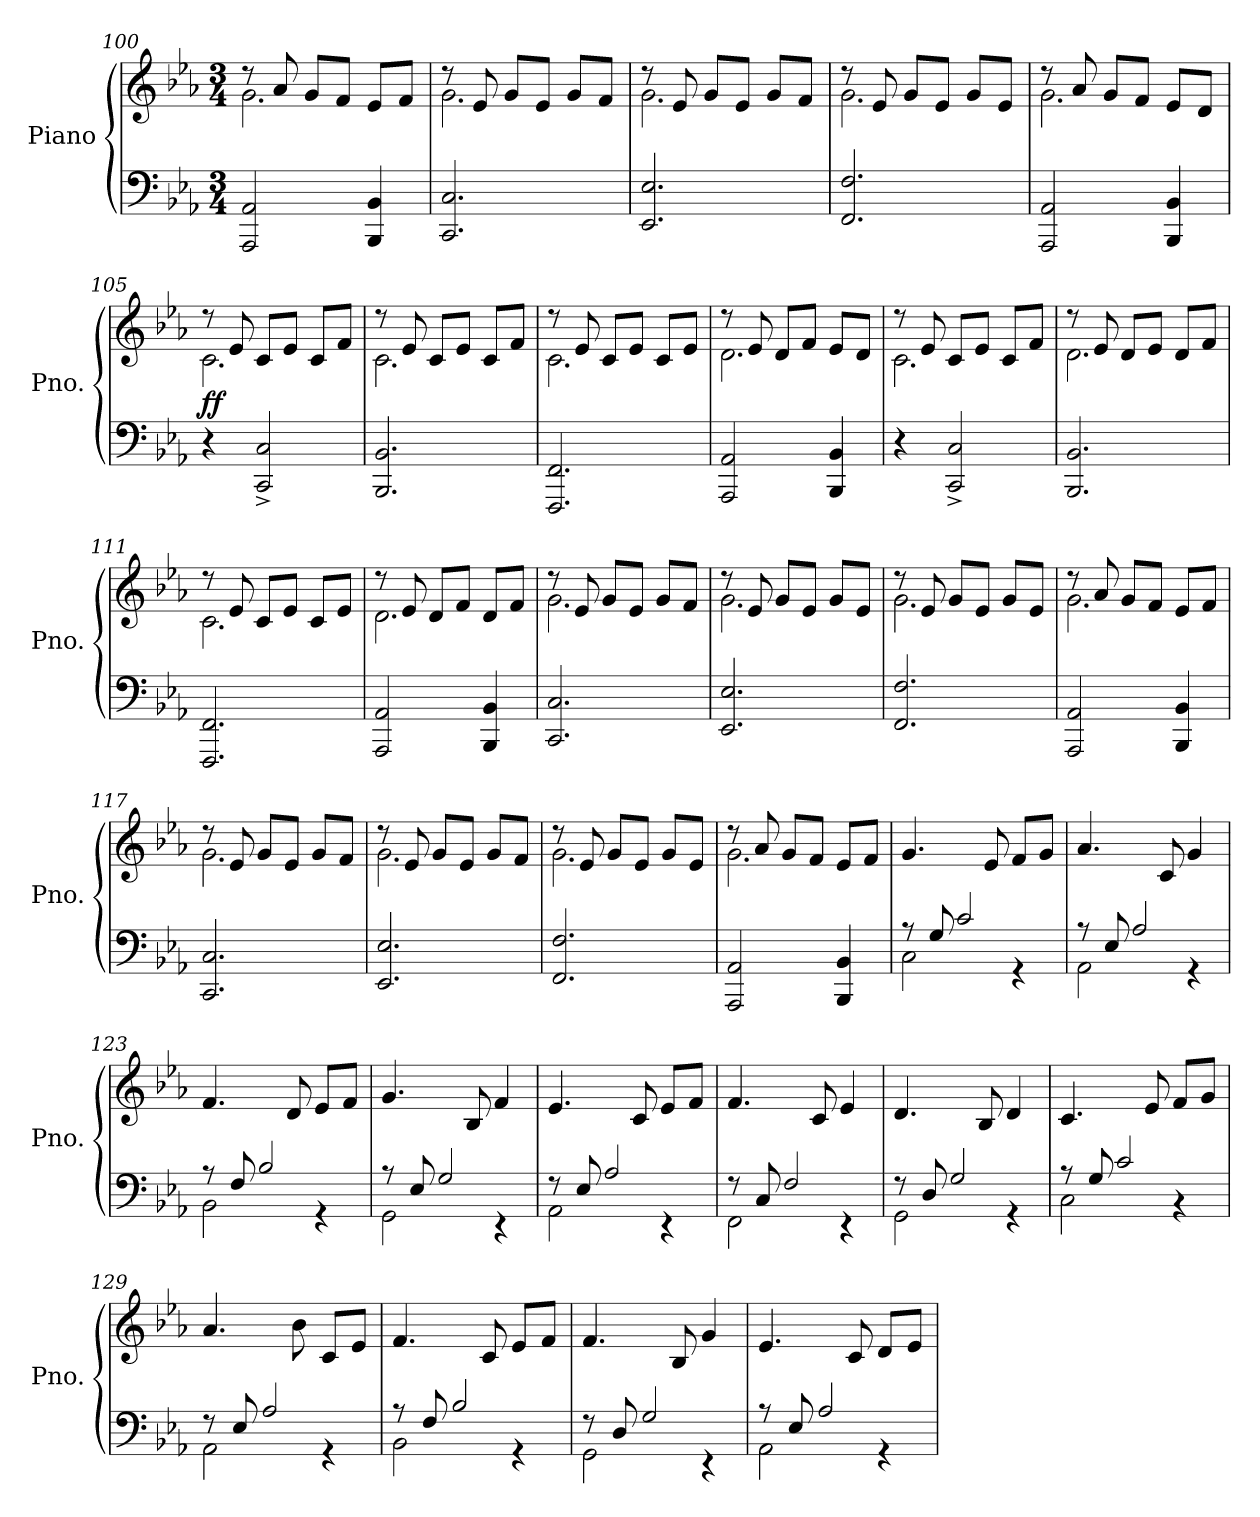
**kern	**kern	**dynam
*part1	*part1	*part1
*staff2	*staff1	*staff1/2
*I"Piano	*	*
*I'Pno.	*	*
*clefF4	*clefG2	*
*k[b-e-a-]	*k[b-e-a-]	*
*M3/4	*M3/4	*
=100	=100	=100
*	*^	*
2AAA-/ 2AA-/	8r	2.g\	.
.	8a-/	.	.
.	8g/L	.	.
.	8f/J	.	.
4BBB-/ 4BB-/	8e-/L	.	.
.	8f/J	.	.
=101	=101	=101	=101
2.CC/ 2.C/	8r	2.g\	.
.	8e-/	.	.
.	8g/L	.	.
.	8e-/J	.	.
.	8g/L	.	.
.	8f/J	.	.
=102	=102	=102	=102
2.EE-/ 2.E-/	8r	2.g\	.
.	8e-/	.	.
.	8g/L	.	.
.	8e-/J	.	.
.	8g/L	.	.
.	8f/J	.	.
=103	=103	=103	=103
2.FF/ 2.F/	8r	2.g\	.
.	8e-/	.	.
.	8g/L	.	.
.	8e-/J	.	.
.	8g/L	.	.
.	8e-/J	.	.
!!LO:LB:g=z	!!
=104	=104	=104	=104
2AAA-/ 2AA-/	8r	2.g\	.
.	8a-/	.	.
.	8g/L	.	.
.	8f/J	.	.
4BBB-/ 4BB-/	8e-/L	.	.
.	8d/J	.	.
=105	=105	=105	=105
!	!	!	!LO:DY:a=2
4r	8r	2.c\	ff
.	8e-/	.	.
2CC/^ 2C/^	8c/L	.	.
.	8e-/J	.	.
.	8c/L	.	.
.	8f/J	.	.
=106	=106	=106	=106
2.BBB-/ 2.BB-/	8r	2.c\	.
.	8e-/	.	.
.	8c/L	.	.
.	8e-/J	.	.
.	8c/L	.	.
.	8f/J	.	.
=107	=107	=107	=107
2.FFF/ 2.FF/	8r	2.c\	.
.	8e-/	.	.
.	8c/L	.	.
.	8e-/J	.	.
.	8c/L	.	.
.	8e-/J	.	.
=108	=108	=108	=108
2AAA-/ 2AA-/	8r	2.d\	.
.	8e-/	.	.
.	8d/L	.	.
.	8f/J	.	.
4BBB-/ 4BB-/	8e-/L	.	.
.	8d/J	.	.
!!LO:LB:g=z	!!
=109	=109	=109	=109
4r	8r	2.c\	.
.	8e-/	.	.
2CC/^ 2C/^	8c/L	.	.
.	8e-/J	.	.
.	8c/L	.	.
.	8f/J	.	.
=110	=110	=110	=110
2.BBB-/ 2.BB-/	8r	2.d\	.
.	8e-/	.	.
.	8d/L	.	.
.	8e-/J	.	.
.	8d/L	.	.
.	8f/J	.	.
=111	=111	=111	=111
2.FFF/ 2.FF/	8r	2.c\	.
.	8e-/	.	.
.	8c/L	.	.
.	8e-/J	.	.
.	8c/L	.	.
.	8e-/J	.	.
=112	=112	=112	=112
2AAA-/ 2AA-/	8r	2.d\	.
.	8e-/	.	.
.	8d/L	.	.
.	8f/J	.	.
4BBB-/ 4BB-/	8d/L	.	.
.	8f/J	.	.
=113	=113	=113	=113
2.CC/ 2.C/	8r	2.g\	.
.	8e-/	.	.
.	8g/L	.	.
.	8e-/J	.	.
.	8g/L	.	.
.	8f/J	.	.
!!LO:LB:g=z	!!
=114	=114	=114	=114
2.EE-/ 2.E-/	8r	2.g\	.
.	8e-/	.	.
.	8g/L	.	.
.	8e-/J	.	.
.	8g/L	.	.
.	8e-/J	.	.
=115	=115	=115	=115
2.FF/ 2.F/	8r	2.g\	.
.	8e-/	.	.
.	8g/L	.	.
.	8e-/J	.	.
.	8g/L	.	.
.	8e-/J	.	.
=116	=116	=116	=116
2AAA-/ 2AA-/	8r	2.g\	.
.	8a-/	.	.
.	8g/L	.	.
.	8f/J	.	.
4BBB-/ 4BB-/	8e-/L	.	.
.	8f/J	.	.
=117	=117	=117	=117
2.CC/ 2.C/	8r	2.g\	.
.	8e-/	.	.
.	8g/L	.	.
.	8e-/J	.	.
.	8g/L	.	.
.	8f/J	.	.
=118	=118	=118	=118
2.EE-/ 2.E-/	8r	2.g\	.
.	8e-/	.	.
.	8g/L	.	.
.	8e-/J	.	.
.	8g/L	.	.
.	8f/J	.	.
!!LO:LB:g=z	!!
=119	=119	=119	=119
2.FF/ 2.F/	8r	2.g\	.
.	8e-/	.	.
.	8g/L	.	.
.	8e-/J	.	.
.	8g/L	.	.
.	8e-/J	.	.
=120	=120	=120	=120
2AAA-/ 2AA-/	8r	2.g\	.
.	8a-/	.	.
.	8g/L	.	.
.	8f/J	.	.
4BBB-/ 4BB-/	8e-/L	.	.
.	8f/J	.	.
*	*v	*v	*
=121	=121	=121
*^	*	*
8r	2C\	4.g/	.
8G/	.	.	.
2c/	.	.	.
.	.	8e-/	.
.	4r	8f/L	.
.	.	8g/J	.
=122	=122	=122	=122
8r	2AA-\	4.a-/	.
8E-/	.	.	.
2A-/	.	.	.
.	.	8c/	.
.	4r	4g/	.
=123	=123	=123	=123
8r	2BB-\	4.f/	.
8F/	.	.	.
2B-/	.	.	.
.	.	8d/	.
.	4r	8e-/L	.
.	.	8f/J	.
=124	=124	=124	=124
8r	2GG\	4.g/	.
8E-/	.	.	.
2G/	.	.	.
.	.	8B-/	.
.	4r	4f/	.
!!LO:PB:g=z
=125	=125	=125	=125
8r	2AA-\	4.e-/	.
8E-/	.	.	.
2A-/	.	.	.
.	.	8c/	.
.	4r	8e-/L	.
.	.	8f/J	.
=126	=126	=126	=126
8r	2FF\	4.f/	.
8C/	.	.	.
2F/	.	.	.
.	.	8c/	.
.	4r	4e-/	.
=127	=127	=127	=127
8r	2GG\	4.d/	.
8D/	.	.	.
2G/	.	.	.
.	.	8B-/	.
.	4r	4d/	.
=128	=128	=128	=128
8r	2C\	4.c/	.
8G/	.	.	.
2c/	.	.	.
.	.	8e-/	.
.	4r	8f/L	.
.	.	8g/J	.
=129	=129	=129	=129
8r	2AA-\	4.a-/	.
8E-/	.	.	.
2A-/	.	.	.
.	.	8b-\	.
.	4r	8c/L	.
.	.	8e-/J	.
=130	=130	=130	=130
8r	2BB-\	4.f/	.
8F/	.	.	.
2B-/	.	.	.
.	.	8c/	.
.	4r	8e-/L	.
.	.	8f/J	.
!!LO:LB:g=z
=131	=131	=131	=131
8r	2GG\	4.f/	.
8D/	.	.	.
2G/	.	.	.
.	.	8B-/	.
.	4r	4g/	.
=132	=132	=132	=132
8r	2AA-\	4.e-/	.
8E-/	.	.	.
2A-/	.	.	.
.	.	8c/	.
.	4r	8d/L	.
.	.	8e-/J	.
*v	*v	*	*
=	=	=
*-	*-	*-
